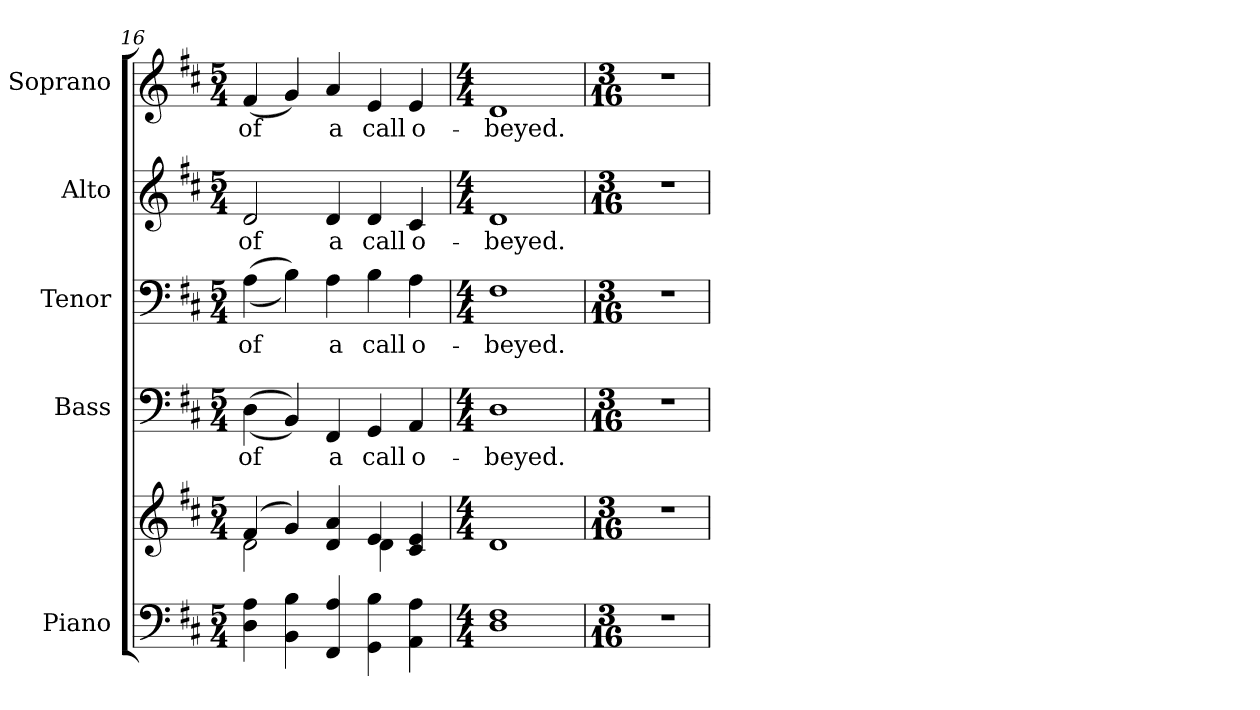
**kern	**kern	**kern	**text	**kern	**text	**kern	**text	**kern	**text
*part5	*part5	*part4	*part4	*part3	*part3	*part2	*part2	*part1	*part1
*staff6	*staff5	*staff4	*staff4	*staff3	*staff3	*staff2	*staff2	*staff1	*staff1
*I"Piano	*	*I"Bass	*	*I"Tenor	*	*I"Alto	*	*I"Soprano	*
*I'Pno.	*	*I'B.	*	*I'T.	*	*I'A.	*	*I'S.	*
*clefF4	*clefG2	*clefF4	*	*clefF4	*	*clefG2	*	*clefG2	*
*k[f#c#]	*k[f#c#]	*k[f#c#]	*	*k[f#c#]	*	*k[f#c#]	*	*k[f#c#]	*
*D:	*D:	*D:	*	*D:	*	*D:	*	*D:	*
*M5/4	*M5/4	*M5/4	*	*M5/4	*	*M5/4	*	*M5/4	*
=16	=16	=16	=16	=16	=16	=16	=16	=16	=16
*	*^	*	*	*	*	*	*	*	*
!	!	!	!	!LO:LY:b:color=#000000	!	!	!	!	!	!
!	!	!	!	!	!	!LO:LY:b:color=#000000	!	!	!	!
!	!	!	!	!	!	!	!	!LO:LY:b:color=#000000	!	!
!	!	!	!	!	!	!	!	!	!	!LO:LY:b:color=#000000
4Di\ 4Ai	(4f#i/	2di\	((4Di\	of	((4Ai\	of	2di/	of	(4f#i/	of
4BBi\ 4Bi	4gi/)	.	4BBi/))	.	4Bi\))	.	.	.	4gi/)	.
!	!	!	!	!LO:LY:b:color=#000000	!	!	!	!	!	!
!	!	!	!	!	!	!LO:LY:b:color=#000000	!	!	!	!
!	!	!	!	!	!	!	!	!LO:LY:b:color=#000000	!	!
!	!	!	!	!	!	!	!	!	!	!LO:LY:b:color=#000000
4FF#i/ 4Ai	4di/ 4ai	4ryy	4FF#i/	a	4Ai\	a	4di/	a	4ai/	a
!	!	!	!	!LO:LY:b:color=#000000	!	!	!	!	!	!
!	!	!	!	!	!	!LO:LY:b:color=#000000	!	!	!	!
!	!	!	!	!	!	!	!	!LO:LY:b:color=#000000	!	!
!	!	!	!	!	!	!	!	!	!	!LO:LY:b:color=#000000
4GGi\ 4Bi	4ei/	4di\	4GGi/	call	4Bi\	call	4di/	call	4ei/	call
!	!	!	!	!LO:LY:b:color=#000000	!	!	!	!	!	!
!	!	!	!	!	!	!LO:LY:b:color=#000000	!	!	!	!
!	!	!	!	!	!	!	!	!LO:LY:b:color=#000000	!	!
!	!	!	!	!	!	!	!	!	!	!LO:LY:b:color=#000000
4AAi\ 4Ai	4c#i/ 4ei	4ryy	4AAi/	o-	4Ai\	o-	4c#i/	o-	4ei/	o-
*	*v	*v	*	*	*	*	*	*	*	*
!!LO:PB:g=z
=17	=17	=17	=17	=17	=17	=17	=17	=17	=17
*M4/4	*M4/4	*M4/4	*	*M4/4	*	*M4/4	*	*M4/4	*
*	*^	*	*	*	*	*	*	*	*
!	!	!	!	!LO:LY:b:color=#000000	!	!	!	!	!	!
*	*v	*v	*	*	*	*	*	*	*	*
*	*^	*	*	*	*	*	*	*	*
!	!	!	!	!	!	!LO:LY:b:color=#000000	!	!	!	!
*	*v	*v	*	*	*	*	*	*	*	*
*	*^	*	*	*	*	*	*	*	*
!	!	!	!	!	!	!	!	!LO:LY:b:color=#000000	!	!
*	*v	*v	*	*	*	*	*	*	*	*
*	*^	*	*	*	*	*	*	*	*
!	!	!	!	!	!	!	!	!	!	!LO:LY:b:color=#000000
*	*v	*v	*	*	*	*	*	*	*	*
1Di 1F#i	1di	1Di	-beyed.	1F#i	-beyed.	1di	-beyed.	1di	-beyed.
=18	=18	=18	=18	=18	=18	=18	=18	=18	=18
*M3/16	*M3/16	*M3/16	*	*M3/16	*	*M3/16	*	*M3/16	*
!LO:N:vis=1	!LO:N:vis=1	!LO:N:vis=1	!	!LO:N:vis=1	!	!LO:N:vis=1	!	!LO:N:vis=1	!
8.r	8.r	8.r	.	8.r	.	8.r	.	8.r	.
=	=	=	=	=	=	=	=	=	=
*-	*-	*-	*-	*-	*-	*-	*-	*-	*-
